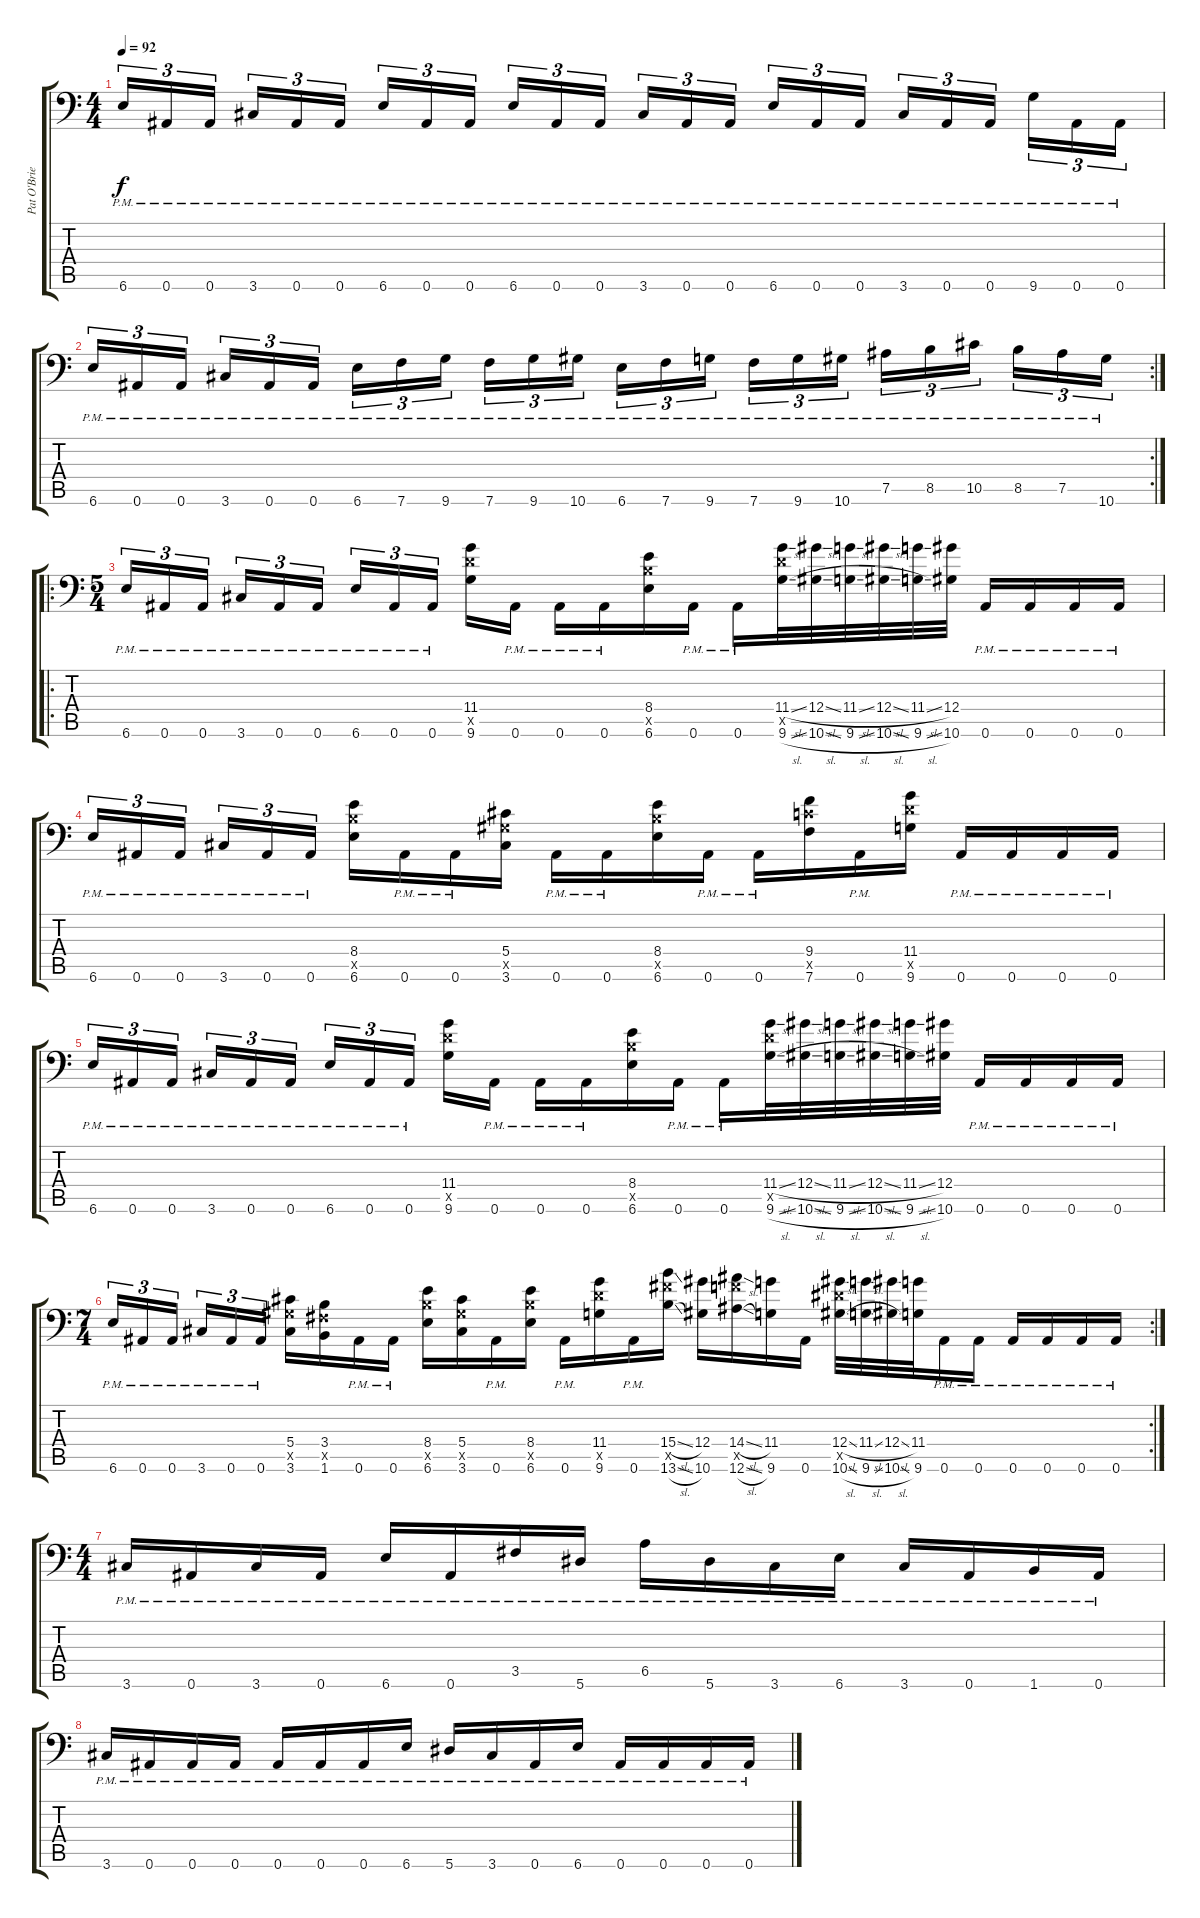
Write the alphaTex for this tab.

\track ("Pat O'Brien (Rhythm)" "Pat O'Brie") {instrument distortionguitar}
\staff {score tabs}
\tuning (Bb3 F3 Db3 Ab2 Eb2 Bb1) {hide}
\ts (4 4)
\tempo 92
\clef f4
\ks c
6.6{pm}.16{tu (3 2) dy f} 0.6{pm}.16{tu (3 2)} 0.6{pm}.16{tu (3 2) beam splitsecondary} 3.6{pm}.16{tu (3 2)} 0.6{pm}.16{tu (3 2)} 0.6{pm}.16{tu (3 2)} 6.6{pm}.16{tu (3 2)} 0.6{pm}.16{tu (3 2)} 0.6{pm}.16{tu (3 2) beam splitsecondary} 6.6{pm}.16{tu (3 2)} 0.6{pm}.16{tu (3 2)} 0.6{pm}.16{tu (3 2)} 3.6{pm}.16{tu (3 2)} 0.6{pm}.16{tu (3 2)} 0.6{pm}.16{tu (3 2) beam splitsecondary} 6.6{pm}.16{tu (3 2)} 0.6{pm}.16{tu (3 2)} 0.6{pm}.16{tu (3 2)} 3.6{pm}.16{tu (3 2)} 0.6{pm}.16{tu (3 2)} 0.6{pm}.16{tu (3 2) beam splitsecondary} 9.6{pm}.16{tu (3 2)} 0.6{pm}.16{tu (3 2)} 0.6{pm}.16{tu (3 2)} |
\rc 2
6.6{pm}.16{tu (3 2)} 0.6{pm}.16{tu (3 2)} 0.6{pm}.16{tu (3 2) beam splitsecondary} 3.6{pm}.16{tu (3 2)} 0.6{pm}.16{tu (3 2)} 0.6{pm}.16{tu (3 2)} 6.6{pm}.16{tu (3 2)} 7.6{pm}.16{tu (3 2)} 9.6{pm}.16{tu (3 2) beam splitsecondary} 7.6{pm}.16{tu (3 2)} 9.6{pm}.16{tu (3 2)} 10.6{pm}.16{tu (3 2)} 6.6{pm}.16{tu (3 2)} 7.6{pm}.16{tu (3 2)} 9.6{pm}.16{tu (3 2) beam splitsecondary} 7.6{pm}.16{tu (3 2)} 9.6{pm}.16{tu (3 2)} 10.6{pm}.16{tu (3 2)} 7.5{pm}.16{tu (3 2)} 8.5{pm}.16{tu (3 2)} 10.5{pm}.16{tu (3 2) beam splitsecondary} 8.5{pm}.16{tu (3 2)} 7.5{pm}.16{tu (3 2)} 10.6{pm}.16{tu (3 2)} |
\ro
\ts (5 4)
6.6{pm}.16{tu (3 2)} 0.6{pm}.16{tu (3 2)} 0.6{pm}.16{tu (3 2) beam splitsecondary} 3.6{pm}.16{tu (3 2)} 0.6{pm}.16{tu (3 2)} 0.6{pm}.16{tu (3 2)} 6.6{pm}.16{tu (3 2)} 0.6{pm}.16{tu (3 2)} 0.6{pm}.16{tu (3 2) beam splitsecondary} (11.4 11.5{x} 9.6).16 0.6{pm}.16 0.6{pm}.16 0.6{pm}.16 (8.4 8.5{x} 6.6).16 0.6{pm}.16 0.6{pm}.16 (11.4{sl} 11.5{x} 9.6{sl}).32 (12.4{sl} 10.6{sl}).32 (11.4{sl} 9.6{sl}).32 (12.4{sl} 10.6{sl}).32 (11.4{sl} 9.6{sl}).32 (12.4 10.6).32 0.6{pm}.16 0.6{pm}.16 0.6{pm}.16 0.6{pm}.16 |
6.6{pm}.16{tu (3 2)} 0.6{pm}.16{tu (3 2)} 0.6{pm}.16{tu (3 2) beam splitsecondary} 3.6{pm}.16{tu (3 2)} 0.6{pm}.16{tu (3 2)} 0.6{pm}.16{tu (3 2)} (8.4 8.5{x} 6.6).16 0.6{pm}.16 0.6{pm}.16 (5.4 5.5{x} 3.6).16 0.6{pm}.16 0.6{pm}.16 (8.4 8.5{x} 6.6).16 0.6{pm}.16 0.6{pm}.16 (9.4 9.5{x} 7.6).16 0.6{pm}.16 (11.4 11.5{x} 9.6).16 0.6{pm}.16 0.6{pm}.16 0.6{pm}.16 0.6{pm}.16 |
6.6{pm}.16{tu (3 2)} 0.6{pm}.16{tu (3 2)} 0.6{pm}.16{tu (3 2) beam splitsecondary} 3.6{pm}.16{tu (3 2)} 0.6{pm}.16{tu (3 2)} 0.6{pm}.16{tu (3 2)} 6.6{pm}.16{tu (3 2)} 0.6{pm}.16{tu (3 2)} 0.6{pm}.16{tu (3 2) beam splitsecondary} (11.4 11.5{x} 9.6).16 0.6{pm}.16 0.6{pm}.16 0.6{pm}.16 (8.4 8.5{x} 6.6).16 0.6{pm}.16 0.6{pm}.16 (11.4{sl} 11.5{x} 9.6{sl}).32 (12.4{sl} 10.6{sl}).32 (11.4{sl} 9.6{sl}).32 (12.4{sl} 10.6{sl}).32 (11.4{sl} 9.6{sl}).32 (12.4 10.6).32 0.6{pm}.16 0.6{pm}.16 0.6{pm}.16 0.6{pm}.16 |
\rc 2
\ts (7 4)
6.6{pm}.16{tu (3 2)} 0.6{pm}.16{tu (3 2)} 0.6{pm}.16{tu (3 2) beam splitsecondary} 3.6{pm}.16{tu (3 2)} 0.6{pm}.16{tu (3 2)} 0.6{pm}.16{tu (3 2)} (5.4 5.5{x} 3.6).16 (3.4 3.5{x} 1.6).16 0.6{pm}.16 0.6{pm}.16 (8.4 8.5{x} 6.6).16 (5.4 5.5{x} 3.6).16 0.6{pm}.16 (8.4 8.5{x} 6.6).16 0.6{pm}.16 (11.4 11.5{x} 9.6).16 0.6{pm}.16 (15.4{sl} 15.5{x} 13.6{sl}).16 (12.4 10.6).16 (14.4{sl} 14.5{x} 12.6{sl}).16 (11.4 9.6).16 0.6.16 (12.4{sl} 12.5{x} 10.6{sl}).32 (11.4{sl} 9.6{sl}).32 (12.4{sl} 10.6{sl}).32 (11.4 9.6).32 0.6{pm}.16 0.6{pm}.16 0.6{pm}.16 0.6{pm}.16 0.6{pm}.16 0.6{pm}.16 |
\ts (4 4)
3.6{pm}.16 0.6{pm}.16 3.6{pm}.16 0.6{pm}.16 6.6{pm}.16 0.6{pm}.16 3.5{pm}.16 5.6{pm}.16 6.5{pm}.16 5.6{pm}.16 3.6{pm}.16 6.6{pm}.16 3.6{pm}.16 0.6{pm}.16 1.6{pm}.16 0.6{pm}.16 |
3.6{pm}.16 0.6{pm}.16 0.6{pm}.16 0.6{pm}.16 0.6{pm}.16 0.6{pm}.16 0.6{pm}.16 6.6{pm}.16 5.6{pm}.16 3.6{pm}.16 0.6{pm}.16 6.6{pm}.16 0.6{pm}.16 0.6{pm}.16 0.6{pm}.16 0.6{pm}.16
